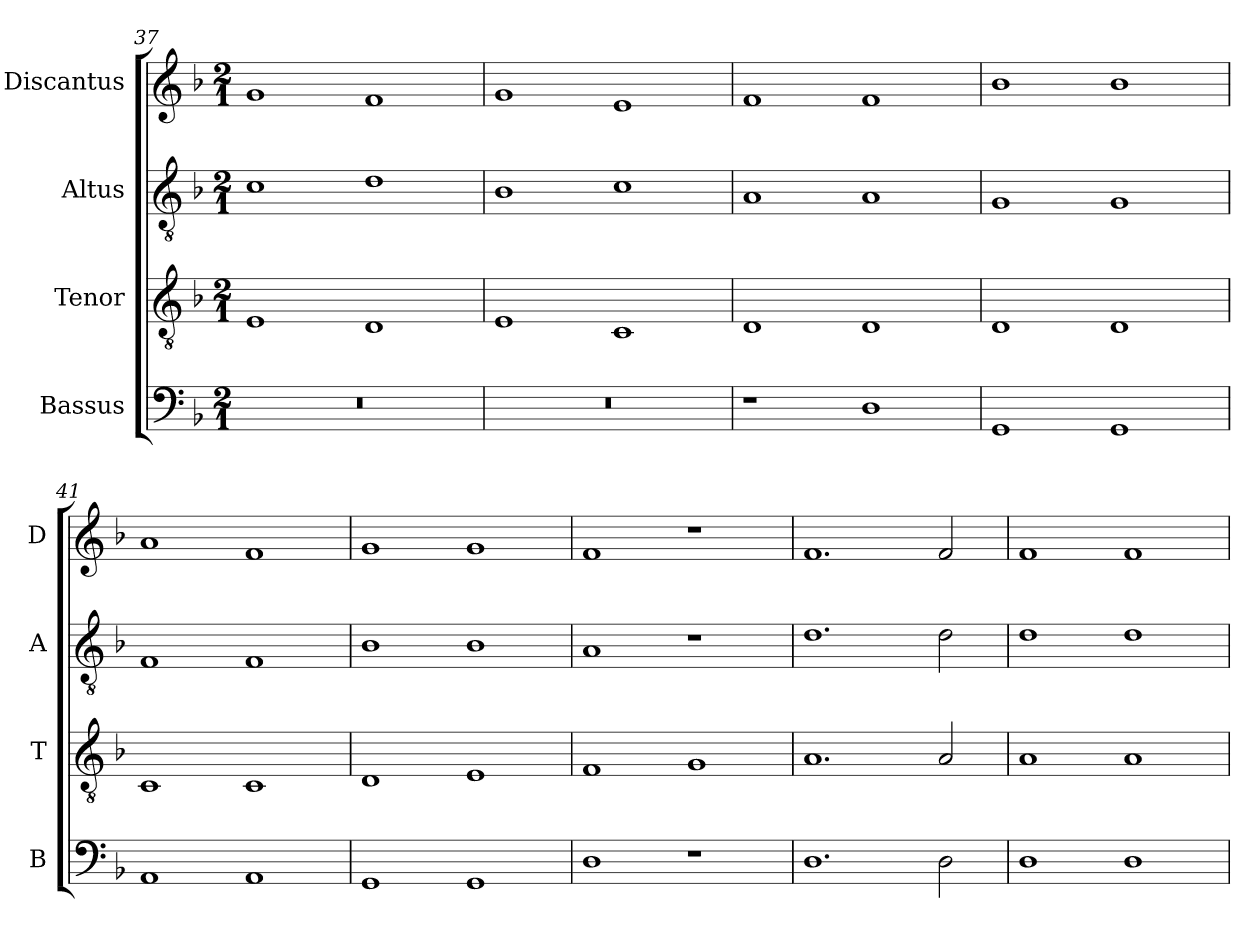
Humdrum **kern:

**kern	**kern	**kern	**kern
*part4	*part3	*part2	*part1
*staff4	*staff3	*staff2	*staff1
*I"Bassus	*I"Tenor	*I"Altus	*I"Discantus
*I'B	*I'T	*I'A	*I'D
*clefF4	*clefGv2	*clefGv2	*clefG2
*k[b-]	*k[b-]	*k[b-]	*k[b-]
*M2/1	*M2/1	*M2/1	*M2/1
=37	=37	=37	=37
0r	1E	1c	1g
.	1D	1d	1f
=38	=38	=38	=38
0r	1E	1B-	1g
.	1C	1c	1e
=39	=39	=39	=39
1r	1D	1A	1f
1D	1D	1A	1f
=40	=40	=40	=40
1GG	1D	1G	1b-
1GG	1D	1G	1b-
=41	=41	=41	=41
1AA	1C	1F	1a
1AA	1C	1F	1f
=42	=42	=42	=42
1GG	1D	1B-	1g
1GG	1E	1B-	1g
=43	=43	=43	=43
1D	1F	1A	1f
1r	1G	1r	1r
=44	=44	=44	=44
1.D	1.A	1.d	1.f
2D\	2A/	2d\	2f/
=45	=45	=45	=45
1D	1A	1d	1f
1D	1A	1d	1f
=	=	=	=
*-	*-	*-	*-
